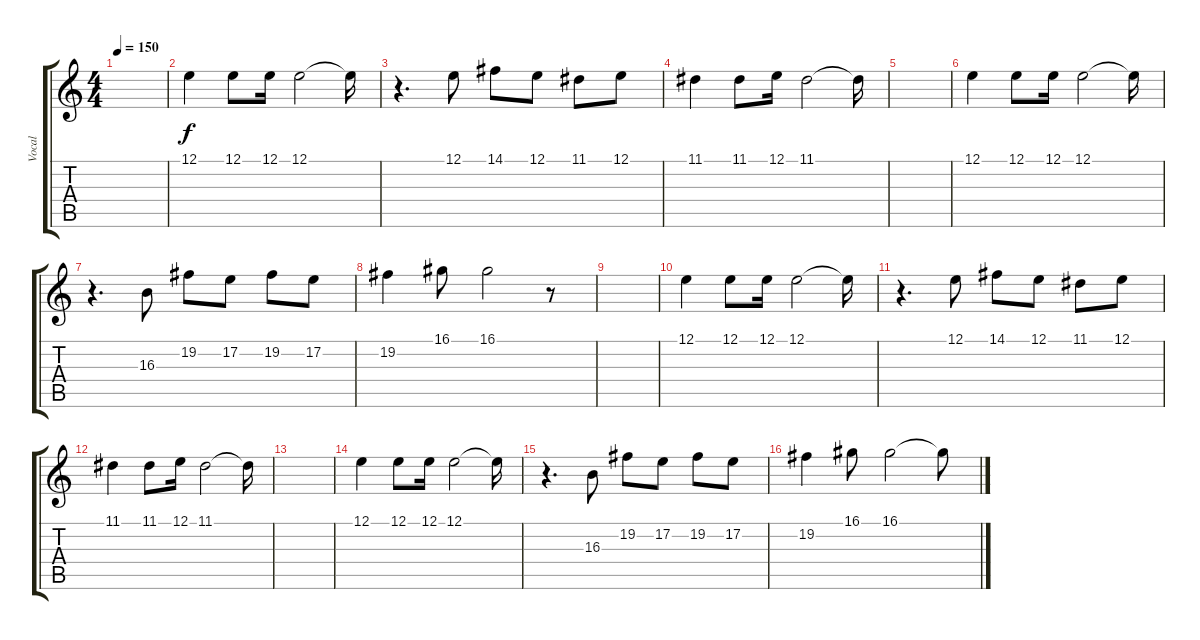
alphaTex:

\track ("Vocal" "Vocal") {instrument stringensemble1}
\staff {score tabs}
\tuning (E4 B3 G3 D3 A2 E2) {hide}
\ts (4 4)
\tempo 150
\clef g2
\ks c
|
12.1.4 12.1.8 12.1.16 12.1.2 12.1{t}.16 |
r.4{d} 12.1.8 14.1.8 12.1.8 11.1.8 12.1.8 |
11.1.4 11.1.8 12.1.16 11.1.2 11.1{t}.16 |
|
12.1.4 12.1.8 12.1.16 12.1.2 12.1{t}.16 |
r.4{d} 16.3.8 19.2.8 17.2.8 19.2.8 17.2.8 |
19.2.4 16.1.8 16.1.2 r.8 |
|
12.1.4 12.1.8 12.1.16 12.1.2 12.1{t}.16 |
r.4{d} 12.1.8 14.1.8 12.1.8 11.1.8 12.1.8 |
11.1.4 11.1.8 12.1.16 11.1.2 11.1{t}.16 |
|
12.1.4 12.1.8 12.1.16 12.1.2 12.1{t}.16 |
r.4{d} 16.3.8 19.2.8 17.2.8 19.2.8 17.2.8 |
19.2.4 16.1.8 16.1.2 16.1{t}.8
